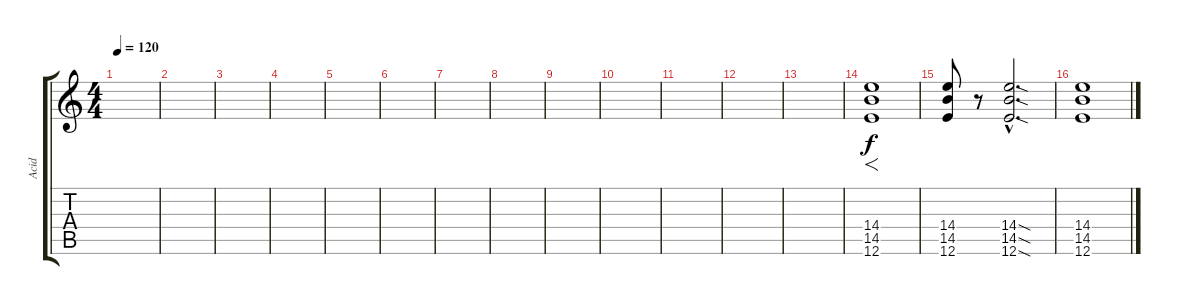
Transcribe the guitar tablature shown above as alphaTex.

\track ("Acid" "Acid") {instrument distortionguitar}
\staff {score tabs}
\tuning (E4 B3 G3 D3 A2 E2) {hide}
\ts (4 4)
\tempo 120
\clef g2
\ks c
|
|
|
|
|
|
|
|
|
|
|
|
|
(14.4 14.5 12.6).1{f volume 13 balance 13} |
(14.4 14.5 12.6).8 r.8 (14.4{sod hac} 14.5{sod hac} 12.6{sod hac}).2{d} |
(14.4 14.5 12.6).1
